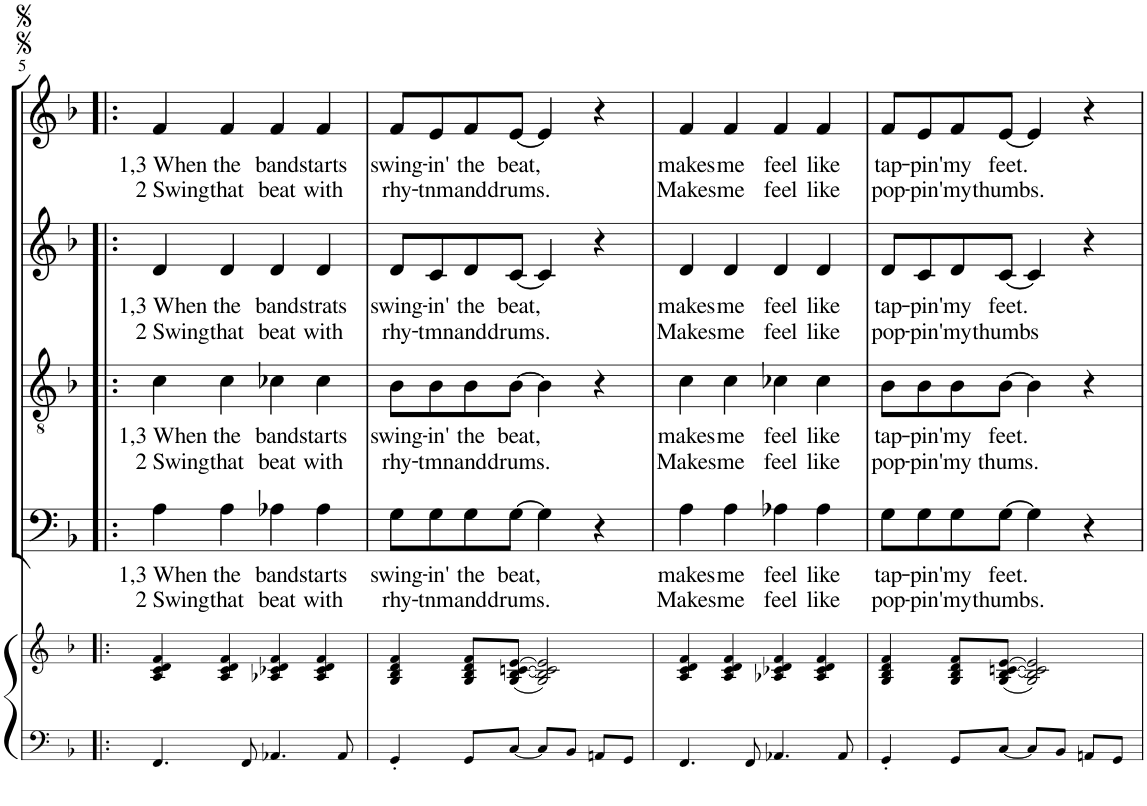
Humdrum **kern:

**kern	**kern	**kern	**text	**text	**kern	**text	**text	**kern	**text	**text	**kern	**text	**text
*part6	*part5	*part4	*part4	*part4	*part3	*part3	*part3	*part2	*part2	*part2	*part1	*part1	*part1
*staff6	*staff5	*staff4	*staff4	*staff4	*staff3	*staff3	*staff3	*staff2	*staff2	*staff2	*staff1	*staff1	*staff1
*I"Piano	*I"Piano	*I"Bassi	*	*	*I"Tenori	*	*	*I"Contralti	*	*	*I"Soprani	*	*
*I'Pno	*I'Pno	*	*	*	*	*	*	*	*	*	*	*	*
!!LO:PB:g=z
*clefF4	*clefG2	*clefF4	*	*	*clefGv2	*	*	*clefG2	*	*	*clefG2	*	*
*	*	*	*	*	*Trd8c14	*	*	*Trd5c9	*	*	*Trd1c2	*	*
*k[b-]	*k[b-]	*k[b-]	*	*	*k[b-]	*	*	*k[b-]	*	*	*k[b-]	*	*
*F:	*F:	*F:	*	*	*F:	*	*	*F:	*	*	*F:	*	*
*M4/4	*M4/4	*M4/4	*	*	*M4/4	*	*	*M4/4	*	*	*M4/4	*	*
=5!|:	=5!|:	=5!|:	=5!|:	=5!|:	=5!|:	=5!|:	=5!|:	=5!|:	=5!|:	=5!|:	=5!|:	=5!|:	=5!|:
!	!	!	!LO:LY:b	!LO:LY:b	!	!LO:LY:b	!LO:LY:b	!	!LO:LY:b	!LO:LY:b	!	!LO:LY:b	!LO:LY:b
4.FF/	4A/ 4c/ 4d/ 4f/	4A\	1,3 When	2 Swing	4c\	1,3 When	2 Swing	4d/	1,3 When	2 Swing	4f/	1,3 When	2 Swing
!	!	!	!LO:LY:b	!LO:LY:b	!	!LO:LY:b	!LO:LY:b	!	!LO:LY:b	!LO:LY:b	!	!LO:LY:b	!LO:LY:b
.	4A/ 4c/ 4d/ 4f/	4A\	the	that	4c\	the	that	4d/	the	that	4f/	the	that
8FF/	.	.	.	.	.	.	.	.	.	.	.	.	.
!	!	!	!LO:LY:b	!LO:LY:b	!	!LO:LY:b	!LO:LY:b	!	!LO:LY:b	!LO:LY:b	!	!LO:LY:b	!LO:LY:b
4.AA-X/	4A-X/ 4c-X/ 4d/ 4f/	4A-X\	band	beat	4c-X\	band	beat	4d/	band	beat	4f/	band	beat
!	!	!	!LO:LY:b	!LO:LY:b	!	!LO:LY:b	!LO:LY:b	!	!LO:LY:b	!LO:LY:b	!	!LO:LY:b	!LO:LY:b
.	4A-/ 4c-/ 4d/ 4f/	4A-\	starts	with	4c-\	starts	with	4d/	strats	with	4f/	starts	with
8AA-/	.	.	.	.	.	.	.	.	.	.	.	.	.
=6	=6	=6	=6	=6	=6	=6	=6	=6	=6	=6	=6	=6	=6
!	!	!	!LO:LY:b	!LO:LY:b	!	!LO:LY:b	!LO:LY:b	!	!LO:LY:b	!LO:LY:b	!	!LO:LY:b	!LO:LY:b
4GG'/	4G/ 4B-/ 4d/ 4f/	8G\L	swing-	rhy-	8B-\L	swing-	rhy-	8d/L	swing-	rhy-	8f/L	swing-	rhy-
!	!	!	!LO:LY:b	!LO:LY:b	!	!LO:LY:b	!LO:LY:b	!	!LO:LY:b	!LO:LY:b	!	!LO:LY:b	!LO:LY:b
.	.	8G\	-in'	-tnm	8B-\	-in'	-tmn	8c/	-in'	-tmn	8e/	-in'	-tnm
!	!	!	!LO:LY:b	!LO:LY:b	!	!LO:LY:b	!LO:LY:b	!	!LO:LY:b	!LO:LY:b	!	!LO:LY:b	!LO:LY:b
8GG/L	8G/ 8B-/ 8d/ 8f/L	8G\	the	and	8B-\	the	and	8d/	the	and	8f/	the	and
!	!	!	!LO:LY:b	!LO:LY:b	!	!LO:LY:b	!LO:LY:b	!	!LO:LY:b	!LO:LY:b	!	!LO:LY:b	!LO:LY:b
[8C/J	(8G/ [8B-/ [8cn/ [8e/J	[8G\J	beat,	drums.	[8B-\J	beat,	drums.	[8c/J	beat,	drums.	[8e/J	beat,	drums.
8C/L]	2G/ 2B-/] 2c/] 2e/])	4G\]	.	.	4B-\]	.	.	4c/]	.	.	4e/]	.	.
8BB-/J	.	.	.	.	.	.	.	.	.	.	.	.	.
8AAn/L	.	4r	.	.	4r	.	.	4r	.	.	4r	.	.
8GG/J	.	.	.	.	.	.	.	.	.	.	.	.	.
=7	=7	=7	=7	=7	=7	=7	=7	=7	=7	=7	=7	=7	=7
!	!	!	!LO:LY:b	!LO:LY:b	!	!LO:LY:b	!LO:LY:b	!	!LO:LY:b	!LO:LY:b	!	!LO:LY:b	!LO:LY:b
4.FF/	4A/ 4c/ 4d/ 4f/	4A\	makes	Makes	4c\	makes	Makes	4d/	makes	Makes	4f/	makes	Makes
!	!	!	!LO:LY:b	!LO:LY:b	!	!LO:LY:b	!LO:LY:b	!	!LO:LY:b	!LO:LY:b	!	!LO:LY:b	!LO:LY:b
.	4A/ 4c/ 4d/ 4f/	4A\	me	me	4c\	me	me	4d/	me	me	4f/	me	me
8FF/	.	.	.	.	.	.	.	.	.	.	.	.	.
!	!	!	!LO:LY:b	!LO:LY:b	!	!LO:LY:b	!LO:LY:b	!	!LO:LY:b	!LO:LY:b	!	!LO:LY:b	!LO:LY:b
4.AA-X/	4A-X/ 4c-X/ 4d/ 4f/	4A-X\	feel	feel	4c-X\	feel	feel	4d/	feel	feel	4f/	feel	feel
!	!	!	!LO:LY:b	!LO:LY:b	!	!LO:LY:b	!LO:LY:b	!	!LO:LY:b	!LO:LY:b	!	!LO:LY:b	!LO:LY:b
.	4A-/ 4c-/ 4d/ 4f/	4A-\	like	like	4c-\	like	like	4d/	like	like	4f/	like	like
8AA-/	.	.	.	.	.	.	.	.	.	.	.	.	.
=8	=8	=8	=8	=8	=8	=8	=8	=8	=8	=8	=8	=8	=8
!	!	!	!LO:LY:b	!LO:LY:b	!	!LO:LY:b	!LO:LY:b	!	!LO:LY:b	!LO:LY:b	!	!LO:LY:b	!LO:LY:b
4GG'/	4G/ 4B-/ 4d/ 4f/	8G\L	tap-	pop-	8B-\L	tap-	pop-	8d/L	tap-	pop-	8f/L	tap-	pop-
!	!	!	!LO:LY:b	!LO:LY:b	!	!LO:LY:b	!LO:LY:b	!	!LO:LY:b	!LO:LY:b	!	!LO:LY:b	!LO:LY:b
.	.	8G\	-pin'	-pin'	8B-\	-pin'	-pin'	8c/	-pin'	-pin'	8e/	-pin'	-pin'
!	!	!	!LO:LY:b	!LO:LY:b	!	!LO:LY:b	!LO:LY:b	!	!LO:LY:b	!LO:LY:b	!	!LO:LY:b	!LO:LY:b
8GG/L	8G/ 8B-/ 8d/ 8f/L	8G\	my	my	8B-\	my	my	8d/	my	my	8f/	my	my
!	!	!	!LO:LY:b	!LO:LY:b	!	!LO:LY:b	!LO:LY:b	!	!LO:LY:b	!LO:LY:b	!	!LO:LY:b	!LO:LY:b
[8C/J	(8G/ [8B-/ [8cn/ [8e/J	[8G\J	feet.	thumbs.	[8B-\J	feet.	thums.	[8c/J	feet.	thumbs	[8e/J	feet.	thumbs.
8C/L]	2G/ 2B-/] 2c/] 2e/])	4G\]	.	.	4B-\]	.	.	4c/]	.	.	4e/]	.	.
8BB-/J	.	.	.	.	.	.	.	.	.	.	.	.	.
8AAn/L	.	4r	.	.	4r	.	.	4r	.	.	4r	.	.
8GG/J	.	.	.	.	.	.	.	.	.	.	.	.	.
=	=	=	=	=	=	=	=	=	=	=	=	=	=
*-	*-	*-	*-	*-	*-	*-	*-	*-	*-	*-	*-	*-	*-
